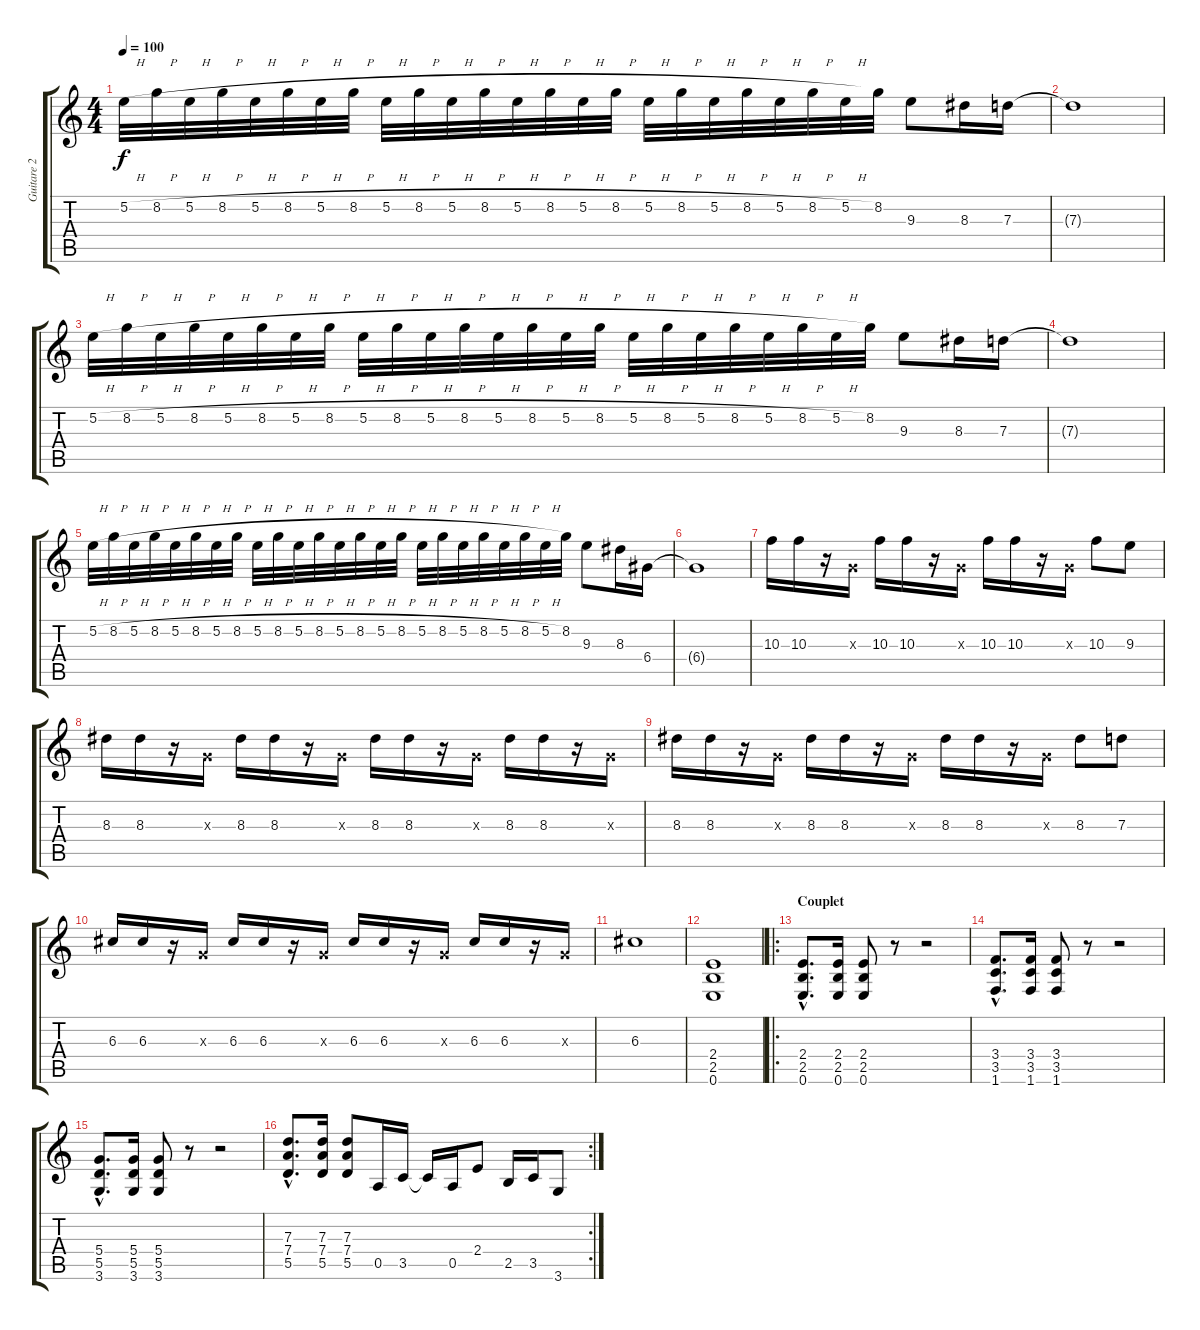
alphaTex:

\track ("Guitare 2" "Guitare 2") {instrument overdrivenguitar}
\staff {score tabs}
\tuning (E4 B3 G3 D3 A2 E2) {hide}
\ts (4 4)
\tempo 100
\clef g2
\ks c
5.2{h}.32{dy f} 8.2{h}.32 5.2{h}.32 8.2{h}.32 5.2{h}.32 8.2{h}.32 5.2{h}.32 8.2{h}.32 5.2{h}.32 8.2{h}.32 5.2{h}.32 8.2{h}.32 5.2{h}.32 8.2{h}.32 5.2{h}.32 8.2{h}.32 5.2{h}.32 8.2{h}.32 5.2{h}.32 8.2{h}.32 5.2{h}.32 8.2{h}.32 5.2{h}.32 8.2.32 9.3.8 8.3.16 7.3.16 |
7.3{t}.1 |
5.2{h}.32 8.2{h}.32 5.2{h}.32 8.2{h}.32 5.2{h}.32 8.2{h}.32 5.2{h}.32 8.2{h}.32 5.2{h}.32 8.2{h}.32 5.2{h}.32 8.2{h}.32 5.2{h}.32 8.2{h}.32 5.2{h}.32 8.2{h}.32 5.2{h}.32 8.2{h}.32 5.2{h}.32 8.2{h}.32 5.2{h}.32 8.2{h}.32 5.2{h}.32 8.2.32 9.3.8 8.3.16 7.3.16 |
7.3{t}.1 |
5.2{h}.32 8.2{h}.32 5.2{h}.32 8.2{h}.32 5.2{h}.32 8.2{h}.32 5.2{h}.32 8.2{h}.32 5.2{h}.32 8.2{h}.32 5.2{h}.32 8.2{h}.32 5.2{h}.32 8.2{h}.32 5.2{h}.32 8.2{h}.32 5.2{h}.32 8.2{h}.32 5.2{h}.32 8.2{h}.32 5.2{h}.32 8.2{h}.32 5.2{h}.32 8.2.32 9.3.8 8.3.16 6.4.16 |
6.4{t}.1 |
10.3.16 10.3.16 r.16 0.3{x}.16 10.3.16 10.3.16 r.16 0.3{x}.16 10.3.16 10.3.16 r.16 0.3{x}.16 10.3.8 9.3.8 |
8.3.16 8.3.16 r.16 0.3{x}.16 8.3.16 8.3.16 r.16 0.3{x}.16 8.3.16 8.3.16 r.16 0.3{x}.16 8.3.16 8.3.16 r.16 0.3{x}.16 |
8.3.16 8.3.16 r.16 0.3{x}.16 8.3.16 8.3.16 r.16 0.3{x}.16 8.3.16 8.3.16 r.16 0.3{x}.16 8.3.8 7.3.8 |
6.3.16 6.3.16 r.16 0.3{x}.16 6.3.16 6.3.16 r.16 0.3{x}.16 6.3.16 6.3.16 r.16 0.3{x}.16 6.3.16 6.3.16 r.16 0.3{x}.16 |
6.3.1 |
(2.4 2.5 0.6).1 |
\ro
\section ("" "Couplet")
(2.4{hac} 2.5{hac} 0.6{hac}).8{d} (2.4 2.5 0.6).16 (2.4 2.5 0.6).8 r.8 r.2 |
(3.4{hac} 3.5{hac} 1.6{hac}).8{d} (3.4 3.5 1.6).16 (3.4 3.5 1.6).8 r.8 r.2 |
(5.4{hac} 5.5{hac} 3.6{hac}).8{d} (5.4 5.5 3.6).16 (5.4 5.5 3.6).8 r.8 r.2 |
\rc 2
(7.3{hac} 7.4{hac} 5.5{hac}).8{d} (7.3 7.4 5.5).16 (7.3 7.4 5.5).8 0.5.16 3.5.16 3.5{t}.16 0.5.16 2.4.8 2.5.16 3.5.16 3.6.8
